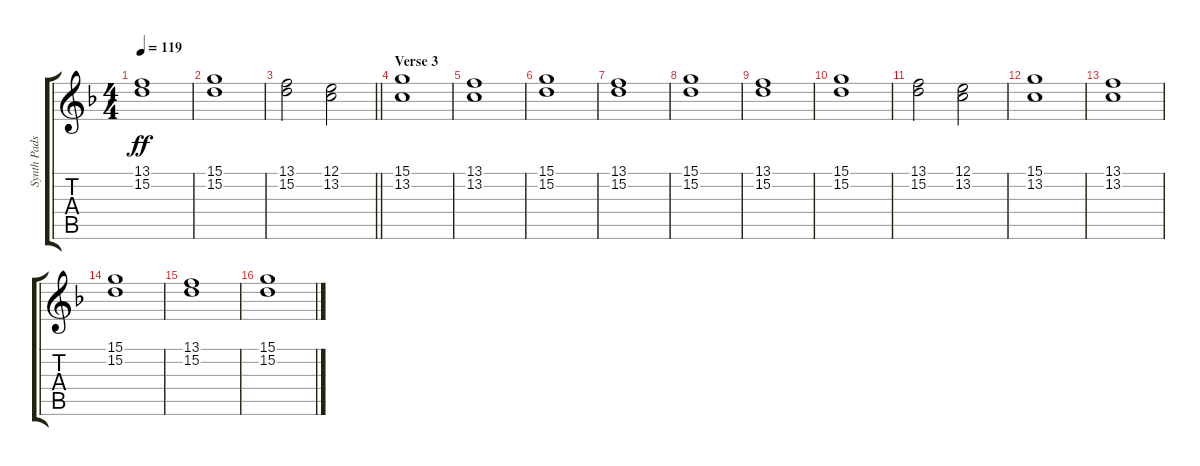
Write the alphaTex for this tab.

\track ("Synth Pads" "Synth Pads") {instrument pad2warm}
\staff {score tabs}
\tuning (E4 B3 G3 D3 A2 E2) {hide}
\ts (4 4)
\tempo 119
\clef g2
\ks f
(13.1 15.2).1{dy ff} |
(15.1 15.2).1 |
\barLineRight lightlight
(13.1 15.2).2 (12.1 13.2).2 |
\section ("" "Verse 3")
(15.1 13.2).1 |
(13.1 13.2).1 |
(15.1 15.2).1 |
(13.1 15.2).1 |
(15.1 15.2).1 |
(13.1 15.2).1 |
(15.1 15.2).1 |
(13.1 15.2).2 (12.1 13.2).2 |
(15.1 13.2).1 |
(13.1 13.2).1 |
(15.1 15.2).1 |
(13.1 15.2).1 |
(15.1 15.2).1
